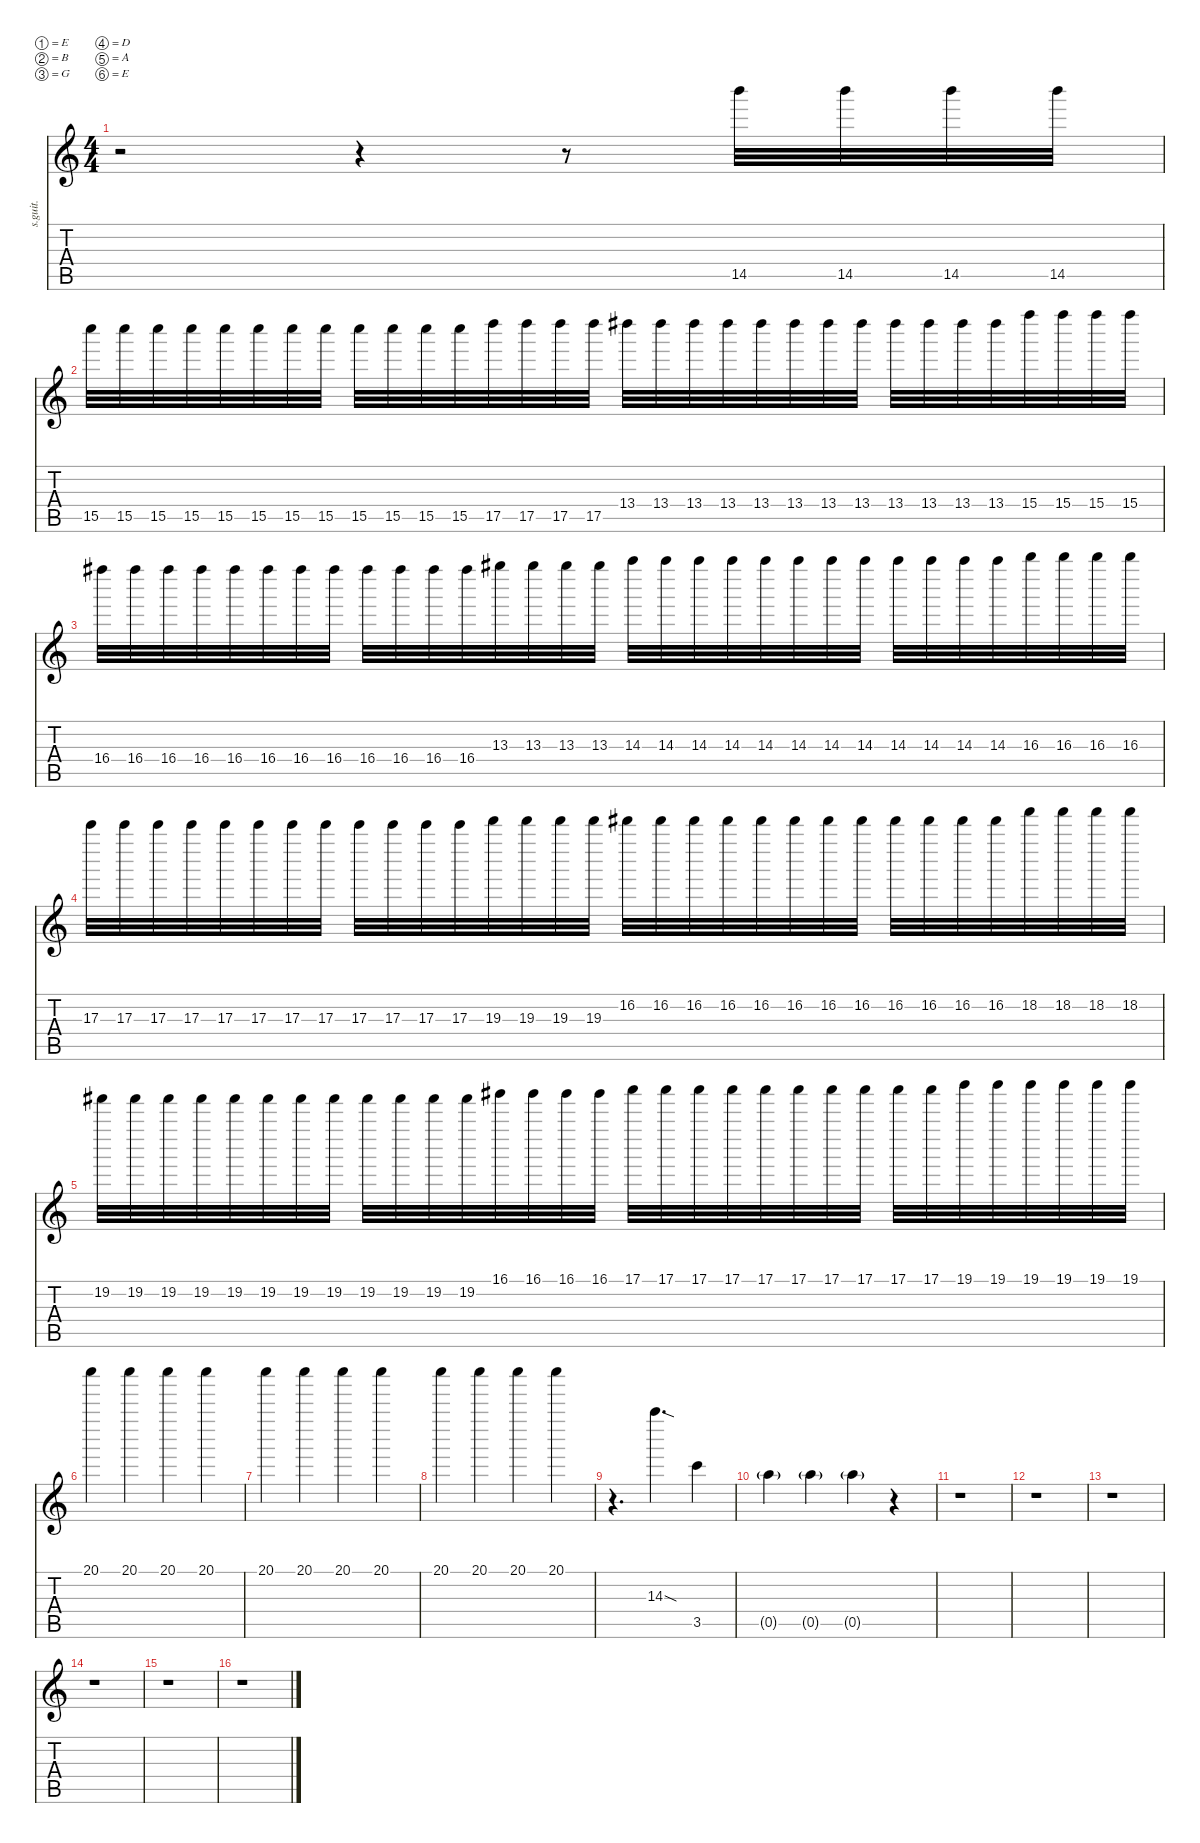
\defaultSystemsLayout 4
\hideDynamics
\bracketExtendMode nobrackets
\track ("Pitch shifter effect" "s.guit.") {instrument distortionguitar}
\staff {score tabs}
\tuning (E6 B5 G5 D5 A4 E4)
\ts (4 4)
\tempo (88 hide)
\clef g2
\ks c
r.2{dy f} r.4 r.8 14.5.32{lyrics (0 "") lyrics (1 "") lyrics (2 "") lyrics (3 "") lyrics (4 "")} 14.5.32{lyrics (0 "") lyrics (1 "") lyrics (2 "") lyrics (3 "") lyrics (4 "")} 14.5.32{lyrics (0 "") lyrics (1 "") lyrics (2 "") lyrics (3 "") lyrics (4 "")} 14.5.32{lyrics (0 "") lyrics (1 "") lyrics (2 "") lyrics (3 "") lyrics (4 "")} |
15.5.32{lyrics (0 "") lyrics (1 "") lyrics (2 "") lyrics (3 "") lyrics (4 "")} 15.5.32{lyrics (0 "") lyrics (1 "") lyrics (2 "") lyrics (3 "") lyrics (4 "")} 15.5.32{lyrics (0 "") lyrics (1 "") lyrics (2 "") lyrics (3 "") lyrics (4 "")} 15.5.32{lyrics (0 "") lyrics (1 "") lyrics (2 "") lyrics (3 "") lyrics (4 "")} 15.5.32{lyrics (0 "") lyrics (1 "") lyrics (2 "") lyrics (3 "") lyrics (4 "")} 15.5.32{lyrics (0 "") lyrics (1 "") lyrics (2 "") lyrics (3 "") lyrics (4 "")} 15.5.32{lyrics (0 "") lyrics (1 "") lyrics (2 "") lyrics (3 "") lyrics (4 "")} 15.5.32{lyrics (0 "") lyrics (1 "") lyrics (2 "") lyrics (3 "") lyrics (4 "")} 15.5.32{lyrics (0 "") lyrics (1 "") lyrics (2 "") lyrics (3 "") lyrics (4 "")} 15.5.32{lyrics (0 "") lyrics (1 "") lyrics (2 "") lyrics (3 "") lyrics (4 "")} 15.5.32{lyrics (0 "") lyrics (1 "") lyrics (2 "") lyrics (3 "") lyrics (4 "")} 15.5.32{lyrics (0 "") lyrics (1 "") lyrics (2 "") lyrics (3 "") lyrics (4 "")} 17.5.32{lyrics (0 "") lyrics (1 "") lyrics (2 "") lyrics (3 "") lyrics (4 "")} 17.5.32{lyrics (0 "") lyrics (1 "") lyrics (2 "") lyrics (3 "") lyrics (4 "")} 17.5.32{lyrics (0 "") lyrics (1 "") lyrics (2 "") lyrics (3 "") lyrics (4 "")} 17.5.32{lyrics (0 "") lyrics (1 "") lyrics (2 "") lyrics (3 "") lyrics (4 "")} 13.4{acc #}.32{lyrics (0 "") lyrics (1 "") lyrics (2 "") lyrics (3 "") lyrics (4 "")} 13.4{acc #}.32{lyrics (0 "") lyrics (1 "") lyrics (2 "") lyrics (3 "") lyrics (4 "")} 13.4{acc #}.32{lyrics (0 "") lyrics (1 "") lyrics (2 "") lyrics (3 "") lyrics (4 "")} 13.4{acc #}.32{lyrics (0 "") lyrics (1 "") lyrics (2 "") lyrics (3 "") lyrics (4 "")} 13.4{acc #}.32{lyrics (0 "") lyrics (1 "") lyrics (2 "") lyrics (3 "") lyrics (4 "")} 13.4{acc #}.32{lyrics (0 "") lyrics (1 "") lyrics (2 "") lyrics (3 "") lyrics (4 "")} 13.4{acc #}.32{lyrics (0 "") lyrics (1 "") lyrics (2 "") lyrics (3 "") lyrics (4 "")} 13.4{acc #}.32{lyrics (0 "") lyrics (1 "") lyrics (2 "") lyrics (3 "") lyrics (4 "")} 13.4{acc #}.32{lyrics (0 "") lyrics (1 "") lyrics (2 "") lyrics (3 "") lyrics (4 "")} 13.4{acc #}.32{lyrics (0 "") lyrics (1 "") lyrics (2 "") lyrics (3 "") lyrics (4 "")} 13.4{acc #}.32{lyrics (0 "") lyrics (1 "") lyrics (2 "") lyrics (3 "") lyrics (4 "")} 13.4{acc #}.32{lyrics (0 "") lyrics (1 "") lyrics (2 "") lyrics (3 "") lyrics (4 "")} 15.4.32{lyrics (0 "") lyrics (1 "") lyrics (2 "") lyrics (3 "") lyrics (4 "")} 15.4.32{lyrics (0 "") lyrics (1 "") lyrics (2 "") lyrics (3 "") lyrics (4 "")} 15.4.32{lyrics (0 "") lyrics (1 "") lyrics (2 "") lyrics (3 "") lyrics (4 "")} 15.4.32{lyrics (0 "") lyrics (1 "") lyrics (2 "") lyrics (3 "") lyrics (4 "")} |
16.4{acc #}.32{lyrics (0 "") lyrics (1 "") lyrics (2 "") lyrics (3 "") lyrics (4 "")} 16.4{acc #}.32{lyrics (0 "") lyrics (1 "") lyrics (2 "") lyrics (3 "") lyrics (4 "")} 16.4{acc #}.32{lyrics (0 "") lyrics (1 "") lyrics (2 "") lyrics (3 "") lyrics (4 "")} 16.4{acc #}.32{lyrics (0 "") lyrics (1 "") lyrics (2 "") lyrics (3 "") lyrics (4 "")} 16.4{acc #}.32{lyrics (0 "") lyrics (1 "") lyrics (2 "") lyrics (3 "") lyrics (4 "")} 16.4{acc #}.32{lyrics (0 "") lyrics (1 "") lyrics (2 "") lyrics (3 "") lyrics (4 "")} 16.4{acc #}.32{lyrics (0 "") lyrics (1 "") lyrics (2 "") lyrics (3 "") lyrics (4 "")} 16.4{acc #}.32{lyrics (0 "") lyrics (1 "") lyrics (2 "") lyrics (3 "") lyrics (4 "")} 16.4{acc #}.32{lyrics (0 "") lyrics (1 "") lyrics (2 "") lyrics (3 "") lyrics (4 "")} 16.4{acc #}.32{lyrics (0 "") lyrics (1 "") lyrics (2 "") lyrics (3 "") lyrics (4 "")} 16.4{acc #}.32{lyrics (0 "") lyrics (1 "") lyrics (2 "") lyrics (3 "") lyrics (4 "")} 16.4{acc #}.32{lyrics (0 "") lyrics (1 "") lyrics (2 "") lyrics (3 "") lyrics (4 "")} 13.3{acc #}.32{lyrics (0 "") lyrics (1 "") lyrics (2 "") lyrics (3 "") lyrics (4 "")} 13.3{acc #}.32{lyrics (0 "") lyrics (1 "") lyrics (2 "") lyrics (3 "") lyrics (4 "")} 13.3{acc #}.32{lyrics (0 "") lyrics (1 "") lyrics (2 "") lyrics (3 "") lyrics (4 "")} 13.3{acc #}.32{lyrics (0 "") lyrics (1 "") lyrics (2 "") lyrics (3 "") lyrics (4 "")} 14.3.32{lyrics (0 "") lyrics (1 "") lyrics (2 "") lyrics (3 "") lyrics (4 "")} 14.3.32{lyrics (0 "") lyrics (1 "") lyrics (2 "") lyrics (3 "") lyrics (4 "")} 14.3.32{lyrics (0 "") lyrics (1 "") lyrics (2 "") lyrics (3 "") lyrics (4 "")} 14.3.32{lyrics (0 "") lyrics (1 "") lyrics (2 "") lyrics (3 "") lyrics (4 "")} 14.3.32{lyrics (0 "") lyrics (1 "") lyrics (2 "") lyrics (3 "") lyrics (4 "")} 14.3.32{lyrics (0 "") lyrics (1 "") lyrics (2 "") lyrics (3 "") lyrics (4 "")} 14.3.32{lyrics (0 "") lyrics (1 "") lyrics (2 "") lyrics (3 "") lyrics (4 "")} 14.3.32{lyrics (0 "") lyrics (1 "") lyrics (2 "") lyrics (3 "") lyrics (4 "")} 14.3.32{lyrics (0 "") lyrics (1 "") lyrics (2 "") lyrics (3 "") lyrics (4 "")} 14.3.32{lyrics (0 "") lyrics (1 "") lyrics (2 "") lyrics (3 "") lyrics (4 "")} 14.3.32{lyrics (0 "") lyrics (1 "") lyrics (2 "") lyrics (3 "") lyrics (4 "")} 14.3.32{lyrics (0 "") lyrics (1 "") lyrics (2 "") lyrics (3 "") lyrics (4 "")} 16.3.32{lyrics (0 "") lyrics (1 "") lyrics (2 "") lyrics (3 "") lyrics (4 "")} 16.3.32{lyrics (0 "") lyrics (1 "") lyrics (2 "") lyrics (3 "") lyrics (4 "")} 16.3.32{lyrics (0 "") lyrics (1 "") lyrics (2 "") lyrics (3 "") lyrics (4 "")} 16.3.32{lyrics (0 "") lyrics (1 "") lyrics (2 "") lyrics (3 "") lyrics (4 "")} |
17.3.32{lyrics (0 "") lyrics (1 "") lyrics (2 "") lyrics (3 "") lyrics (4 "")} 17.3.32{lyrics (0 "") lyrics (1 "") lyrics (2 "") lyrics (3 "") lyrics (4 "")} 17.3.32{lyrics (0 "") lyrics (1 "") lyrics (2 "") lyrics (3 "") lyrics (4 "")} 17.3.32{lyrics (0 "") lyrics (1 "") lyrics (2 "") lyrics (3 "") lyrics (4 "")} 17.3.32{lyrics (0 "") lyrics (1 "") lyrics (2 "") lyrics (3 "") lyrics (4 "")} 17.3.32{lyrics (0 "") lyrics (1 "") lyrics (2 "") lyrics (3 "") lyrics (4 "")} 17.3.32{lyrics (0 "") lyrics (1 "") lyrics (2 "") lyrics (3 "") lyrics (4 "")} 17.3.32{lyrics (0 "") lyrics (1 "") lyrics (2 "") lyrics (3 "") lyrics (4 "")} 17.3.32{lyrics (0 "") lyrics (1 "") lyrics (2 "") lyrics (3 "") lyrics (4 "")} 17.3.32{lyrics (0 "") lyrics (1 "") lyrics (2 "") lyrics (3 "") lyrics (4 "")} 17.3.32{lyrics (0 "") lyrics (1 "") lyrics (2 "") lyrics (3 "") lyrics (4 "")} 17.3.32{lyrics (0 "") lyrics (1 "") lyrics (2 "") lyrics (3 "") lyrics (4 "")} 19.3.32{lyrics (0 "") lyrics (1 "") lyrics (2 "") lyrics (3 "") lyrics (4 "")} 19.3.32{lyrics (0 "") lyrics (1 "") lyrics (2 "") lyrics (3 "") lyrics (4 "")} 19.3.32{lyrics (0 "") lyrics (1 "") lyrics (2 "") lyrics (3 "") lyrics (4 "")} 19.3.32{lyrics (0 "") lyrics (1 "") lyrics (2 "") lyrics (3 "") lyrics (4 "")} 16.2{acc #}.32{lyrics (0 "") lyrics (1 "") lyrics (2 "") lyrics (3 "") lyrics (4 "")} 16.2{acc #}.32{lyrics (0 "") lyrics (1 "") lyrics (2 "") lyrics (3 "") lyrics (4 "")} 16.2{acc #}.32{lyrics (0 "") lyrics (1 "") lyrics (2 "") lyrics (3 "") lyrics (4 "")} 16.2{acc #}.32{lyrics (0 "") lyrics (1 "") lyrics (2 "") lyrics (3 "") lyrics (4 "")} 16.2{acc #}.32{lyrics (0 "") lyrics (1 "") lyrics (2 "") lyrics (3 "") lyrics (4 "")} 16.2{acc #}.32{lyrics (0 "") lyrics (1 "") lyrics (2 "") lyrics (3 "") lyrics (4 "")} 16.2{acc #}.32{lyrics (0 "") lyrics (1 "") lyrics (2 "") lyrics (3 "") lyrics (4 "")} 16.2{acc #}.32{lyrics (0 "") lyrics (1 "") lyrics (2 "") lyrics (3 "") lyrics (4 "")} 16.2{acc #}.32{lyrics (0 "") lyrics (1 "") lyrics (2 "") lyrics (3 "") lyrics (4 "")} 16.2{acc #}.32{lyrics (0 "") lyrics (1 "") lyrics (2 "") lyrics (3 "") lyrics (4 "")} 16.2{acc #}.32{lyrics (0 "") lyrics (1 "") lyrics (2 "") lyrics (3 "") lyrics (4 "")} 16.2{acc #}.32{lyrics (0 "") lyrics (1 "") lyrics (2 "") lyrics (3 "") lyrics (4 "")} 18.2.32{lyrics (0 "") lyrics (1 "") lyrics (2 "") lyrics (3 "") lyrics (4 "")} 18.2.32{lyrics (0 "") lyrics (1 "") lyrics (2 "") lyrics (3 "") lyrics (4 "")} 18.2.32{lyrics (0 "") lyrics (1 "") lyrics (2 "") lyrics (3 "") lyrics (4 "")} 18.2.32{lyrics (0 "") lyrics (1 "") lyrics (2 "") lyrics (3 "") lyrics (4 "")} |
19.2{acc #}.32{lyrics (0 "") lyrics (1 "") lyrics (2 "") lyrics (3 "") lyrics (4 "")} 19.2{acc #}.32{lyrics (0 "") lyrics (1 "") lyrics (2 "") lyrics (3 "") lyrics (4 "")} 19.2{acc #}.32{lyrics (0 "") lyrics (1 "") lyrics (2 "") lyrics (3 "") lyrics (4 "")} 19.2{acc #}.32{lyrics (0 "") lyrics (1 "") lyrics (2 "") lyrics (3 "") lyrics (4 "")} 19.2{acc #}.32{lyrics (0 "") lyrics (1 "") lyrics (2 "") lyrics (3 "") lyrics (4 "")} 19.2{acc #}.32{lyrics (0 "") lyrics (1 "") lyrics (2 "") lyrics (3 "") lyrics (4 "")} 19.2{acc #}.32{lyrics (0 "") lyrics (1 "") lyrics (2 "") lyrics (3 "") lyrics (4 "")} 19.2{acc #}.32{lyrics (0 "") lyrics (1 "") lyrics (2 "") lyrics (3 "") lyrics (4 "")} 19.2{acc #}.32{lyrics (0 "") lyrics (1 "") lyrics (2 "") lyrics (3 "") lyrics (4 "")} 19.2{acc #}.32{lyrics (0 "") lyrics (1 "") lyrics (2 "") lyrics (3 "") lyrics (4 "")} 19.2{acc #}.32{lyrics (0 "") lyrics (1 "") lyrics (2 "") lyrics (3 "") lyrics (4 "")} 19.2{acc #}.32{lyrics (0 "") lyrics (1 "") lyrics (2 "") lyrics (3 "") lyrics (4 "")} 16.1{acc #}.32{lyrics (0 "") lyrics (1 "") lyrics (2 "") lyrics (3 "") lyrics (4 "")} 16.1{acc #}.32{lyrics (0 "") lyrics (1 "") lyrics (2 "") lyrics (3 "") lyrics (4 "")} 16.1{acc #}.32{lyrics (0 "") lyrics (1 "") lyrics (2 "") lyrics (3 "") lyrics (4 "")} 16.1{acc #}.32{lyrics (0 "") lyrics (1 "") lyrics (2 "") lyrics (3 "") lyrics (4 "")} 17.1.32{lyrics (0 "") lyrics (1 "") lyrics (2 "") lyrics (3 "") lyrics (4 "")} 17.1.32{lyrics (0 "") lyrics (1 "") lyrics (2 "") lyrics (3 "") lyrics (4 "")} 17.1.32{lyrics (0 "") lyrics (1 "") lyrics (2 "") lyrics (3 "") lyrics (4 "")} 17.1.32{lyrics (0 "") lyrics (1 "") lyrics (2 "") lyrics (3 "") lyrics (4 "")} 17.1.32{lyrics (0 "") lyrics (1 "") lyrics (2 "") lyrics (3 "") lyrics (4 "")} 17.1.32{lyrics (0 "") lyrics (1 "") lyrics (2 "") lyrics (3 "") lyrics (4 "")} 17.1.32{lyrics (0 "") lyrics (1 "") lyrics (2 "") lyrics (3 "") lyrics (4 "")} 17.1.32{lyrics (0 "") lyrics (1 "") lyrics (2 "") lyrics (3 "") lyrics (4 "")} 17.1.32{lyrics (0 "") lyrics (1 "") lyrics (2 "") lyrics (3 "") lyrics (4 "")} 17.1.32{lyrics (0 "") lyrics (1 "") lyrics (2 "") lyrics (3 "") lyrics (4 "")} 19.1.32{lyrics (0 "") lyrics (1 "") lyrics (2 "") lyrics (3 "") lyrics (4 "")} 19.1.32{lyrics (0 "") lyrics (1 "") lyrics (2 "") lyrics (3 "") lyrics (4 "")} 19.1.32{lyrics (0 "") lyrics (1 "") lyrics (2 "") lyrics (3 "") lyrics (4 "")} 19.1.32{lyrics (0 "") lyrics (1 "") lyrics (2 "") lyrics (3 "") lyrics (4 "")} 19.1.32{lyrics (0 "") lyrics (1 "") lyrics (2 "") lyrics (3 "") lyrics (4 "")} 19.1.32{lyrics (0 "") lyrics (1 "") lyrics (2 "") lyrics (3 "") lyrics (4 "")} |
20.1.4{lyrics (0 "") lyrics (1 "") lyrics (2 "") lyrics (3 "") lyrics (4 "")} 20.1.4{lyrics (0 "") lyrics (1 "") lyrics (2 "") lyrics (3 "") lyrics (4 "")} 20.1.4{lyrics (0 "") lyrics (1 "") lyrics (2 "") lyrics (3 "") lyrics (4 "")} 20.1.4{lyrics (0 "") lyrics (1 "") lyrics (2 "") lyrics (3 "") lyrics (4 "")} |
20.1.4{lyrics (0 "") lyrics (1 "") lyrics (2 "") lyrics (3 "") lyrics (4 "")} 20.1.4{lyrics (0 "") lyrics (1 "") lyrics (2 "") lyrics (3 "") lyrics (4 "")} 20.1.4{lyrics (0 "") lyrics (1 "") lyrics (2 "") lyrics (3 "") lyrics (4 "")} 20.1.4{lyrics (0 "") lyrics (1 "") lyrics (2 "") lyrics (3 "") lyrics (4 "")} |
20.1.4{lyrics (0 "") lyrics (1 "") lyrics (2 "") lyrics (3 "") lyrics (4 "")} 20.1.4{lyrics (0 "") lyrics (1 "") lyrics (2 "") lyrics (3 "") lyrics (4 "")} 20.1.4{lyrics (0 "") lyrics (1 "") lyrics (2 "") lyrics (3 "") lyrics (4 "")} 20.1.4{lyrics (0 "") lyrics (1 "") lyrics (2 "") lyrics (3 "") lyrics (4 "")} |
r.4{d} 14.3{sod}.4{d lyrics (0 "") lyrics (1 "") lyrics (2 "") lyrics (3 "") lyrics (4 "")} 3.5.4{lyrics (0 "") lyrics (1 "") lyrics (2 "") lyrics (3 "") lyrics (4 "")} |
0.5{g}.4{lyrics (0 "") lyrics (1 "") lyrics (2 "") lyrics (3 "") lyrics (4 "")} 0.5{g}.4{lyrics (0 "") lyrics (1 "") lyrics (2 "") lyrics (3 "") lyrics (4 "")} 0.5{g}.4{lyrics (0 "") lyrics (1 "") lyrics (2 "") lyrics (3 "") lyrics (4 "")} r.4 |
r.1 |
r.1 |
r.1 |
r.1 |
r.1 |
r.1
